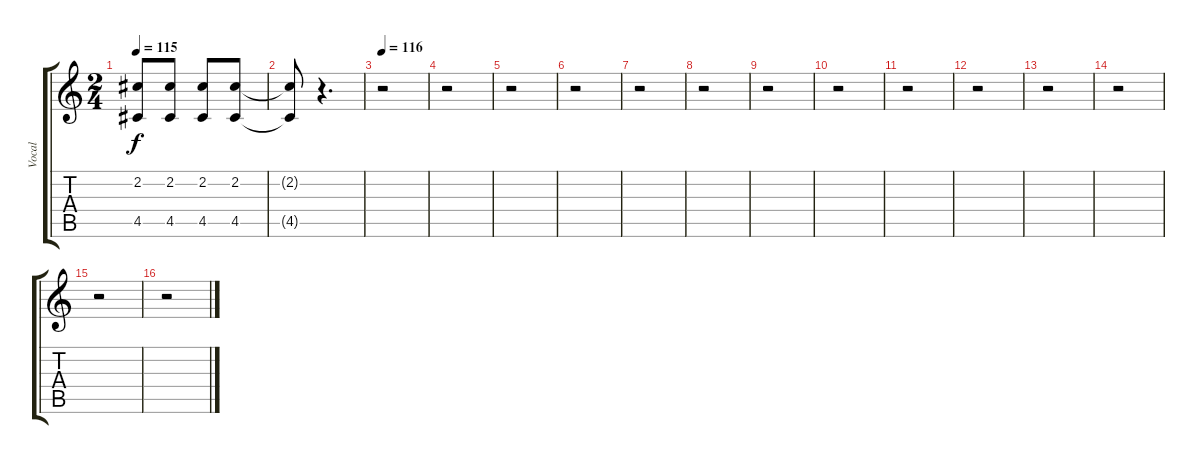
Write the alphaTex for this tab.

\track ("Vocal" "Vocal") {instrument fretlessbass}
\staff {score tabs}
\tuning (E4 B3 G3 D3 A2 E2) {hide}
\ts (2 4)
\tempo 115
\clef g2
\ks c
(2.2 4.5).8{dy f} (2.2 4.5).8 (2.2 4.5).8 (2.2 4.5).8 |
(2.2{t} 4.5{t}).8 r.4{d} |
\tempo 116
r.2 |
r.2 |
r.2 |
r.2 |
r.2 |
r.2 |
r.2 |
r.2 |
r.2 |
r.2 |
r.2 |
r.2 |
r.2 |
r.2
